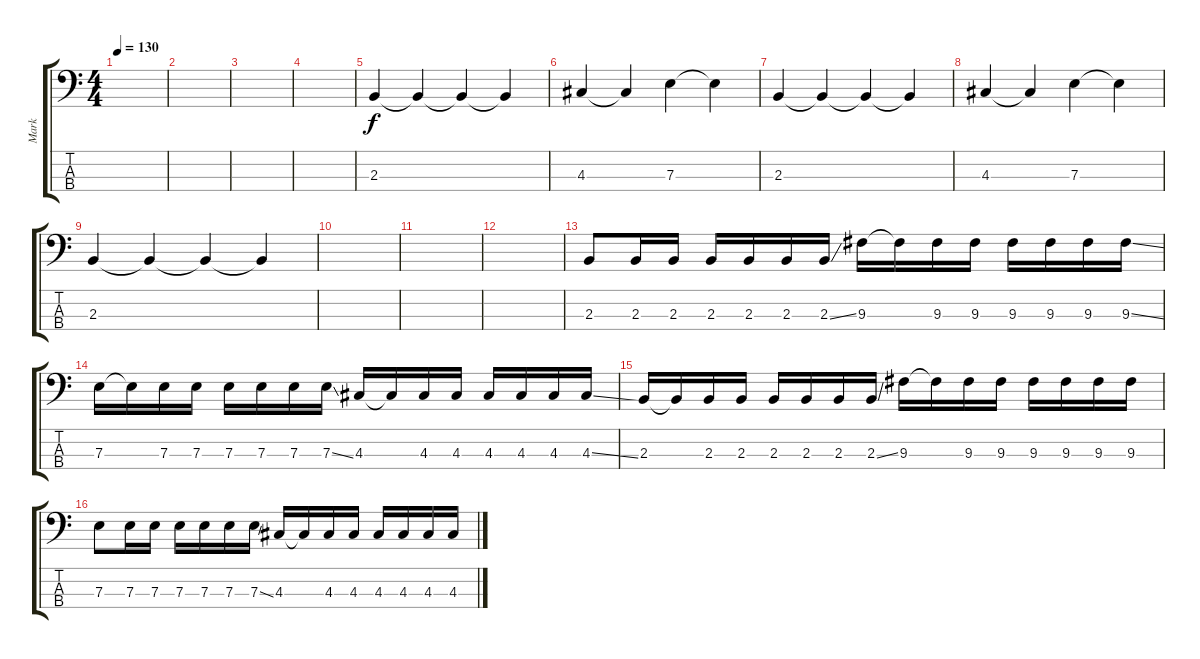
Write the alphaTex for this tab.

\track ("Mark" "Mark") {instrument electricbasspick}
\staff {score tabs}
\tuning (G2 D2 A1 E1) {hide}
\ts (4 4)
\tempo 130
\clef f4
\ks c
|
|
|
|
2.3.4 2.3{t}.4 2.3{t}.4 2.3{t}.4 |
4.3.4 4.3{t}.4 7.3.4 7.3{t}.4 |
2.3.4 2.3{t}.4 2.3{t}.4 2.3{t}.4 |
4.3.4 4.3{t}.4 7.3.4 7.3{t}.4 |
2.3.4 2.3{t}.4 2.3{t}.4 2.3{t}.4 |
|
|
|
2.3.8 2.3.16 2.3.16 2.3.16 2.3.16 2.3.16 2.3{ss}.16 9.3.16 9.3{t}.16 9.3.16 9.3.16 9.3.16 9.3.16 9.3.16 9.3{ss}.16 |
7.3.16 7.3{t}.16 7.3.16 7.3.16 7.3.16 7.3.16 7.3.16 7.3{ss}.16 4.3.16 4.3{t}.16 4.3.16 4.3.16 4.3.16 4.3.16 4.3.16 4.3{ss}.16 |
2.3.16 2.3{t}.16 2.3.16 2.3.16 2.3.16 2.3.16 2.3.16 2.3{ss}.16 9.3.16 9.3{t}.16 9.3.16 9.3.16 9.3.16 9.3.16 9.3.16 9.3.16 |
7.3.8 7.3.16 7.3.16 7.3.16 7.3.16 7.3.16 7.3{ss}.16 4.3.16 4.3{t}.16 4.3.16 4.3.16 4.3.16 4.3.16 4.3.16 4.3.16
